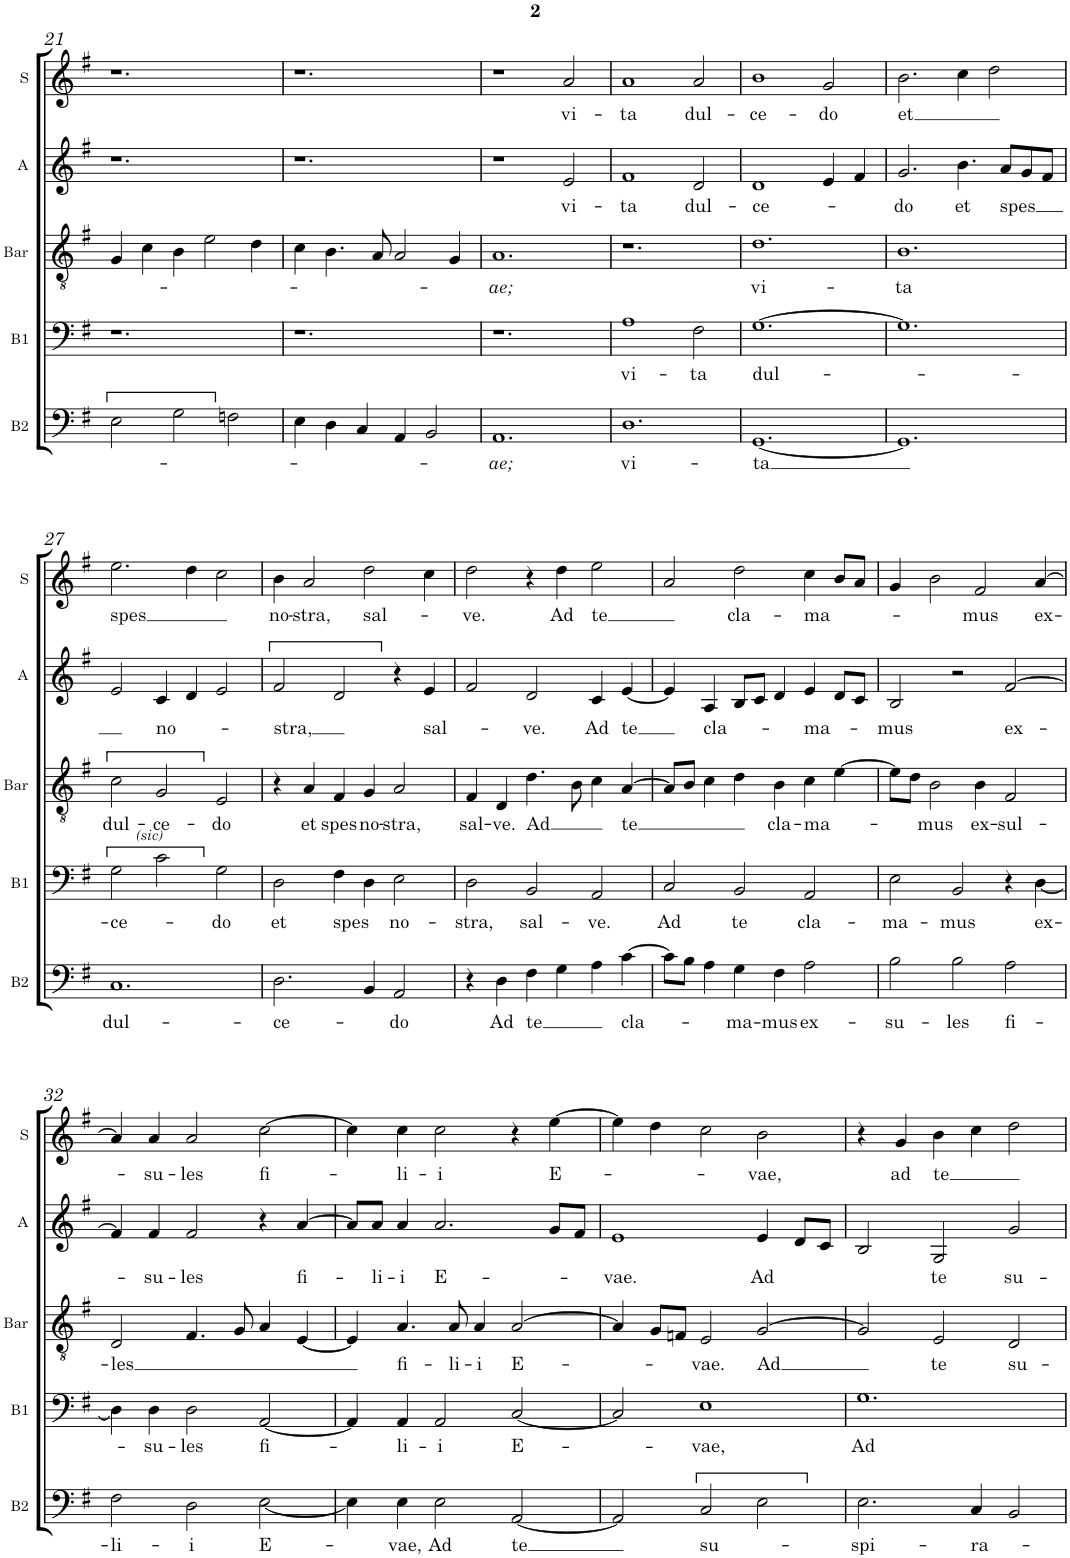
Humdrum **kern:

**kern	**text	**kern	**text	**kern	**text	**kern	**text	**kern	**text
*part5	*part5	*part4	*part4	*part3	*part3	*part2	*part2	*part1	*part1
*staff5	*staff5	*staff4	*staff4	*staff3	*staff3	*staff2	*staff2	*staff1	*staff1
*I"B2	*	*I"B1	*	*I"Bar	*	*I"A	*	*I"S	*
*I'B2	*	*I'B1	*	*I'Bar	*	*I'A	*	*I'S	*
!!LO:PB:g=z
*clefF4	*	*clefF4	*	*clefGv2	*	*clefG2	*	*clefG2	*
*	*	*	*	*	*	*Trd4c7	*	*	*
*k[f#]	*	*k[f#]	*	*k[f#]	*	*k[f#]	*	*k[f#]	*
*M3/2	*	*M3/2	*	*M3/2	*	*M3/2	*	*M3/2	*
=21	=21	=21	=21	=21	=21	=21	=21	=21	=21
2E\	.	1.r	.	4G/	.	1.r	.	1.r	.
.	.	.	.	4c\	.	.	.	.	.
2G\	.	.	.	4B\	.	.	.	.	.
.	.	.	.	2e\	.	.	.	.	.
2Fn\	.	.	.	.	.	.	.	.	.
.	.	.	.	4d\	.	.	.	.	.
=22	=22	=22	=22	=22	=22	=22	=22	=22	=22
4E\	.	1.r	.	4c\	.	1.r	.	1.r	.
4D\	.	.	.	4.B\	.	.	.	.	.
4C/	.	.	.	.	.	.	.	.	.
.	.	.	.	8A/	.	.	.	.	.
4AA/	.	.	.	2A/	.	.	.	.	.
2BB/	.	.	.	.	.	.	.	.	.
.	.	.	.	4G/	.	.	.	.	.
=23	=23	=23	=23	=23	=23	=23	=23	=23	=23
!	!LO:LY:b	!	!	!	!LO:LY:b	!	!	!	!
1.AA	-ae;	1.r	.	1.A	-ae;	1r	.	1r	.
!	!	!	!	!	!	!	!LO:LY:b	!	!LO:LY:b
.	.	.	.	.	.	2e/	vi-	2a/	vi-
=24	=24	=24	=24	=24	=24	=24	=24	=24	=24
!	!LO:LY:b	!	!LO:LY:b	!	!	!	!LO:LY:b	!	!LO:LY:b
1.D	vi-	1A	vi-	1.r	.	1f#	-ta	1a	-ta
!	!	!	!LO:LY:b	!	!	!	!LO:LY:b	!	!LO:LY:b
.	.	2F#\	-ta	.	.	2d/	dul-	2a/	dul-
=25	=25	=25	=25	=25	=25	=25	=25	=25	=25
!	!LO:LY:b	!	!LO:LY:b	!	!LO:LY:b	!	!LO:LY:b	!	!LO:LY:b
[1.GG	-ta	[1.G	dul-	1.d	vi-	1d	-ce-	1b	-ce-
!	!	!	!	!	!	!	!	!	!LO:LY:b
.	.	.	.	.	.	4e/	.	2g/	-do
.	.	.	.	.	.	4f#/	.	.	.
=26	=26	=26	=26	=26	=26	=26	=26	=26	=26
!	!	!	!	!	!LO:LY:b	!	!LO:LY:b	!	!LO:LY:b
1.GG]	.	1.G]	.	1.B	-ta	2.g/	-do	2.b\	et
!	!	!	!	!	!	!	!LO:LY:b	!	!
.	.	.	.	.	.	4.b\	et	4cc\	.
.	.	.	.	.	.	.	.	2dd\	.
!	!	!	!	!	!	!	!LO:LY:b	!	!
.	.	.	.	.	.	8a/L	spes	.	.
.	.	.	.	.	.	8g/	.	.	.
.	.	.	.	.	.	8f#/J	.	.	.
!!LO:LB:g=z
=27	=27	=27	=27	=27	=27	=27	=27	=27	=27
!	!	!	!	!LO:TX:b:i:t=(sic)	!	!	!	!	!
!	!LO:LY:b	!	!LO:LY:b	!	!LO:LY:b	!	!	!	!LO:LY:b
1.C	dul-	2G\	-ce-	2c\	dul-	2e/	.	2.ee\	spes
!	!	!	!	!	!LO:LY:b	!	!LO:LY:b	!	!
.	.	2c\	.	2G/	-ce-	4c/	no-	.	.
.	.	.	.	.	.	4d/	.	4dd\	.
!	!	!	!LO:LY:b	!	!LO:LY:b	!	!	!	!
.	.	2G\	-do	2E/	-do	2e/	.	2cc\	.
=28	=28	=28	=28	=28	=28	=28	=28	=28	=28
!	!LO:LY:b	!	!LO:LY:b	!	!	!	!LO:LY:b	!	!LO:LY:b
2.D\	-ce-	2D\	et	4r	.	2f#/	-stra,	4b\	no-
!	!	!	!	!	!LO:LY:b	!	!	!	!LO:LY:b
.	.	.	.	4A/	et	.	.	2a/	-stra,
!	!	!	!LO:LY:b	!	!LO:LY:b	!	!	!	!
.	.	4F#\	spes	4F#/	spes	2d/	.	.	.
!	!	!	!	!	!LO:LY:b	!	!	!	!LO:LY:b
4BB/	.	4D\	.	4G/	no-	.	.	2dd\	sal-
!	!LO:LY:b	!	!LO:LY:b	!	!LO:LY:b	!	!	!	!
2AA/	-do	2E\	no-	2A/	-stra,	4r	.	.	.
!	!	!	!	!	!	!	!LO:LY:b	!	!
.	.	.	.	.	.	4e/	sal-	4cc\	.
=29	=29	=29	=29	=29	=29	=29	=29	=29	=29
!	!	!	!LO:LY:b	!	!LO:LY:b	!	!	!	!LO:LY:b
4r	.	2D\	-stra,	4F#/	sal-	2f#/	.	2dd\	-ve.
!	!LO:LY:b	!	!	!	!LO:LY:b	!	!	!	!
4D\	Ad	.	.	4D/	-ve.	.	.	.	.
!	!LO:LY:b	!	!LO:LY:b	!	!LO:LY:b	!	!LO:LY:b	!	!
4F#\	te	2BB/	sal-	4.d\	Ad	2d/	-ve.	4r	.
!	!	!	!	!	!	!	!	!	!LO:LY:b
4G\	.	.	.	.	.	.	.	4dd\	Ad
.	.	.	.	8B\	.	.	.	.	.
!	!	!	!LO:LY:b	!	!	!	!LO:LY:b	!	!LO:LY:b
4A\	.	2AA/	-ve.	4c\	.	4c/	Ad	2ee\	te
!	!LO:LY:b	!	!	!	!LO:LY:b	!	!LO:LY:b	!	!
[4c\	cla-	.	.	[>4A/	te	[<4e/	te	.	.
=30	=30	=30	=30	=30	=30	=30	=30	=30	=30
!	!	!	!LO:LY:b	!	!	!	!	!	!
8c\L]	.	2C/	Ad	8A/L]	.	4e/]	.	2a/	.
8B\J	.	.	.	8B/J	.	.	.	.	.
!	!	!	!	!	!	!	!LO:LY:b	!	!
4A\	.	.	.	4c\	.	4A/	cla-	.	.
!	!LO:LY:b	!	!LO:LY:b	!	!	!	!	!	!LO:LY:b
4G\	-ma-	2BB/	te	4d\	.	8B/L	.	2dd\	cla-
.	.	.	.	.	.	8c/J	.	.	.
!	!LO:LY:b	!	!	!	!LO:LY:b	!	!	!	!
4F#\	-mus	.	.	4B\	cla-	4d/	.	.	.
!	!LO:LY:b	!	!LO:LY:b	!	!LO:LY:b	!	!LO:LY:b	!	!LO:LY:b
2A\	ex-	2AA/	cla-	4c\	-ma-	4e/	-ma-	4cc\	-ma-
.	.	.	.	[>4e\	.	8d/L	.	8b/L	.
.	.	.	.	.	.	8c/J	.	8a/J	.
=31	=31	=31	=31	=31	=31	=31	=31	=31	=31
!	!LO:LY:b	!	!LO:LY:b	!	!	!	!LO:LY:b	!	!
2B\	-su-	2E\	-ma-	8e\L]	.	2B/	-mus	4g/	.
.	.	.	.	8d\J	.	.	.	.	.
!	!	!	!	!	!LO:LY:b	!	!	!	!
.	.	.	.	2B\	-mus	.	.	2b\	.
!	!LO:LY:b	!	!LO:LY:b	!	!	!	!	!	!
2B\	-les	2BB/	-mus	.	.	2r	.	.	.
!	!	!	!	!	!LO:LY:b	!	!	!	!LO:LY:b
.	.	.	.	4B\	ex-	.	.	2f#/	-mus
!	!LO:LY:b	!	!	!	!LO:LY:b	!	!LO:LY:b	!	!
2A\	fi-	4r	.	2F#/	-sul-	[>2f#/	ex-	.	.
!	!	!	!LO:LY:b	!	!	!	!	!	!LO:LY:b
.	.	[<4D\	ex-	.	.	.	.	[>4a/	ex-
!!LO:LB:g=z
=32	=32	=32	=32	=32	=32	=32	=32	=32	=32
!	!LO:LY:b	!	!	!	!LO:LY:b	!	!	!	!
2F#\	-li-	4D\]	.	2D/	-les	4f#/]	.	4a/]	.
!	!	!	!LO:LY:b	!	!	!	!LO:LY:b	!	!LO:LY:b
.	.	4D\	-su-	.	.	4f#/	-su-	4a/	-su-
!	!LO:LY:b	!	!LO:LY:b	!	!	!	!LO:LY:b	!	!LO:LY:b
2D\	-i	2D\	-les	4.F#/	.	2f#/	-les	2a/	-les
.	.	.	.	8G/	.	.	.	.	.
!	!LO:LY:b	!	!LO:LY:b	!	!	!	!	!	!LO:LY:b
[<2E\	E-	[<2AA/	fi-	4A/	.	4r	.	[>2cc\	fi-
!	!	!	!	!	!	!	!LO:LY:b	!	!
.	.	.	.	[<4E/	.	[>4a/	fi-	.	.
=33	=33	=33	=33	=33	=33	=33	=33	=33	=33
4E\]	.	4AA/]	.	4E/]	.	8a/L]	.	4cc\]	.
!	!	!	!	!	!	!	!LO:LY:b	!	!
.	.	.	.	.	.	8a/J	-li-	.	.
!	!LO:LY:b	!	!LO:LY:b	!	!LO:LY:b	!	!LO:LY:b	!	!LO:LY:b
4E\	-vae,	4AA/	-li-	4.A/	fi-	4a/	-i	4cc\	-li-
!	!LO:LY:b	!	!LO:LY:b	!	!	!	!LO:LY:b	!	!LO:LY:b
2E\	Ad	2AA/	-i	.	.	2.a/	E-	2cc\	-i
!	!	!	!	!	!LO:LY:b	!	!	!	!
.	.	.	.	8A/	-li-	.	.	.	.
!	!	!	!	!	!LO:LY:b	!	!	!	!
.	.	.	.	4A/	-i	.	.	.	.
!	!LO:LY:b	!	!LO:LY:b	!	!LO:LY:b	!	!	!	!
[2AA/	te	[<2C/	E-	[>2A/	E-	.	.	4r	.
!	!	!	!	!	!	!	!	!	!LO:LY:b
.	.	.	.	.	.	8g/L	.	[>4ee\	E-
.	.	.	.	.	.	8f#/J	.	.	.
=34	=34	=34	=34	=34	=34	=34	=34	=34	=34
!	!	!	!	!	!	!	!LO:LY:b	!	!
2AA/]	.	2C/]	.	4A/]	.	1e	-vae.	4ee\]	.
.	.	.	.	8G/L	.	.	.	4dd\	.
.	.	.	.	8Fn/J	.	.	.	.	.
!	!LO:LY:b	!	!LO:LY:b	!	!LO:LY:b	!	!	!	!
2C/	su-	1E	-vae,	2E/	-vae.	.	.	2cc\	.
!	!	!	!	!	!LO:LY:b	!	!LO:LY:b	!	!LO:LY:b
2E\	.	.	.	[>2G/	Ad	4e/	Ad	2b\	-vae,
.	.	.	.	.	.	8d/L	.	.	.
.	.	.	.	.	.	8c/J	.	.	.
=35	=35	=35	=35	=35	=35	=35	=35	=35	=35
!	!LO:LY:b	!	!LO:LY:b	!	!	!	!	!	!
2.E\	-spi-	1.G	Ad	2G/]	.	2B/	.	4r	.
!	!	!	!	!	!	!	!	!	!LO:LY:b
.	.	.	.	.	.	.	.	4g/	ad
!	!	!	!	!	!LO:LY:b	!	!LO:LY:b	!	!LO:LY:b
.	.	.	.	2E/	te	2G/	te	4b\	te
!	!LO:LY:b	!	!	!	!	!	!	!	!
4C/	-ra-	.	.	.	.	.	.	4cc\	.
!	!	!	!	!	!LO:LY:b	!	!LO:LY:b	!	!
2BB/	.	.	.	2D/	su-	2g/	su-	2dd\	.
=	=	=	=	=	=	=	=	=	=
*-	*-	*-	*-	*-	*-	*-	*-	*-	*-
